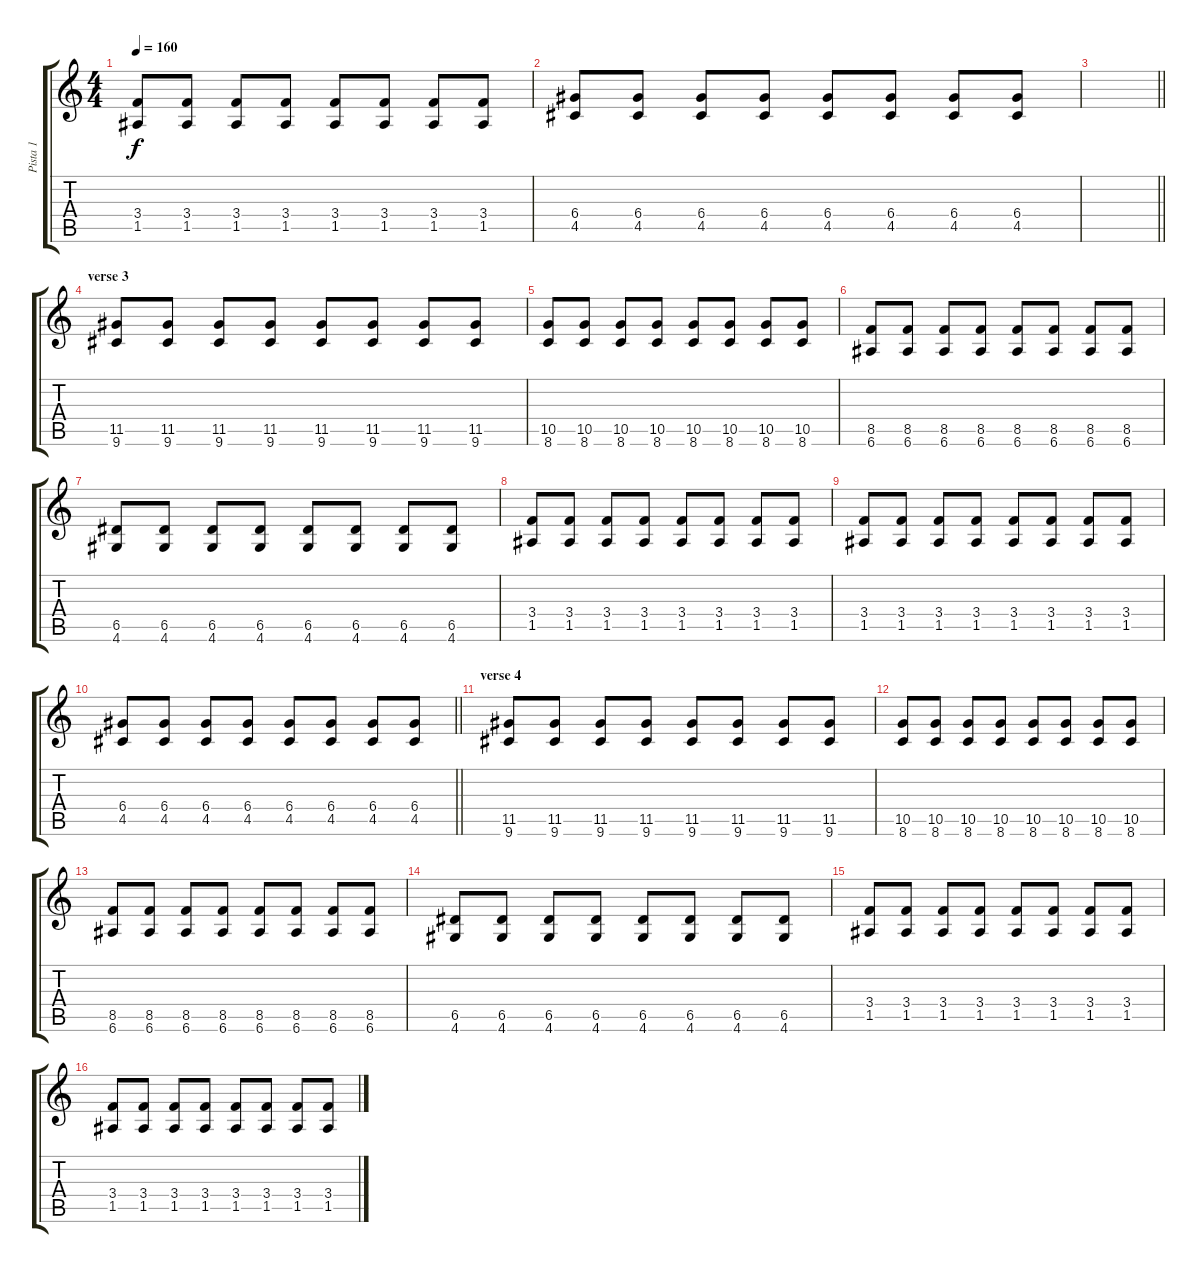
\track ("Pista 1" "Pista 1") {instrument overdrivenguitar}
\staff {score tabs}
\tuning (E4 B3 G3 D3 A2 E2) {hide}
\ts (4 4)
\tempo 160
\clef g2
\ks c
(3.4 1.5).8{dy f} (3.4 1.5).8 (3.4 1.5).8 (3.4 1.5).8 (3.4 1.5).8 (3.4 1.5).8 (3.4 1.5).8 (3.4 1.5).8 |
(6.4 4.5).8 (6.4 4.5).8 (6.4 4.5).8 (6.4 4.5).8 (6.4 4.5).8 (6.4 4.5).8 (6.4 4.5).8 (6.4 4.5).8 |
\barLineRight lightlight
|
\section ("" "verse 3")
(11.5 9.6).8 (11.5 9.6).8 (11.5 9.6).8 (11.5 9.6).8 (11.5 9.6).8 (11.5 9.6).8 (11.5 9.6).8 (11.5 9.6).8 |
(10.5 8.6).8 (10.5 8.6).8 (10.5 8.6).8 (10.5 8.6).8 (10.5 8.6).8 (10.5 8.6).8 (10.5 8.6).8 (10.5 8.6).8 |
(8.5 6.6).8 (8.5 6.6).8 (8.5 6.6).8 (8.5 6.6).8 (8.5 6.6).8 (8.5 6.6).8 (8.5 6.6).8 (8.5 6.6).8 |
(6.5 4.6).8 (6.5 4.6).8 (6.5 4.6).8 (6.5 4.6).8 (6.5 4.6).8 (6.5 4.6).8 (6.5 4.6).8 (6.5 4.6).8 |
(3.4 1.5).8 (3.4 1.5).8 (3.4 1.5).8 (3.4 1.5).8 (3.4 1.5).8 (3.4 1.5).8 (3.4 1.5).8 (3.4 1.5).8 |
(3.4 1.5).8 (3.4 1.5).8 (3.4 1.5).8 (3.4 1.5).8 (3.4 1.5).8 (3.4 1.5).8 (3.4 1.5).8 (3.4 1.5).8 |
\barLineRight lightlight
(6.4 4.5).8 (6.4 4.5).8 (6.4 4.5).8 (6.4 4.5).8 (6.4 4.5).8 (6.4 4.5).8 (6.4 4.5).8 (6.4 4.5).8 |
\section ("" "verse 4")
(11.5 9.6).8 (11.5 9.6).8 (11.5 9.6).8 (11.5 9.6).8 (11.5 9.6).8 (11.5 9.6).8 (11.5 9.6).8 (11.5 9.6).8 |
(10.5 8.6).8 (10.5 8.6).8 (10.5 8.6).8 (10.5 8.6).8 (10.5 8.6).8 (10.5 8.6).8 (10.5 8.6).8 (10.5 8.6).8 |
(8.5 6.6).8 (8.5 6.6).8 (8.5 6.6).8 (8.5 6.6).8 (8.5 6.6).8 (8.5 6.6).8 (8.5 6.6).8 (8.5 6.6).8 |
(6.5 4.6).8 (6.5 4.6).8 (6.5 4.6).8 (6.5 4.6).8 (6.5 4.6).8 (6.5 4.6).8 (6.5 4.6).8 (6.5 4.6).8 |
(3.4 1.5).8 (3.4 1.5).8 (3.4 1.5).8 (3.4 1.5).8 (3.4 1.5).8 (3.4 1.5).8 (3.4 1.5).8 (3.4 1.5).8 |
(3.4 1.5).8 (3.4 1.5).8 (3.4 1.5).8 (3.4 1.5).8 (3.4 1.5).8 (3.4 1.5).8 (3.4 1.5).8 (3.4 1.5).8
